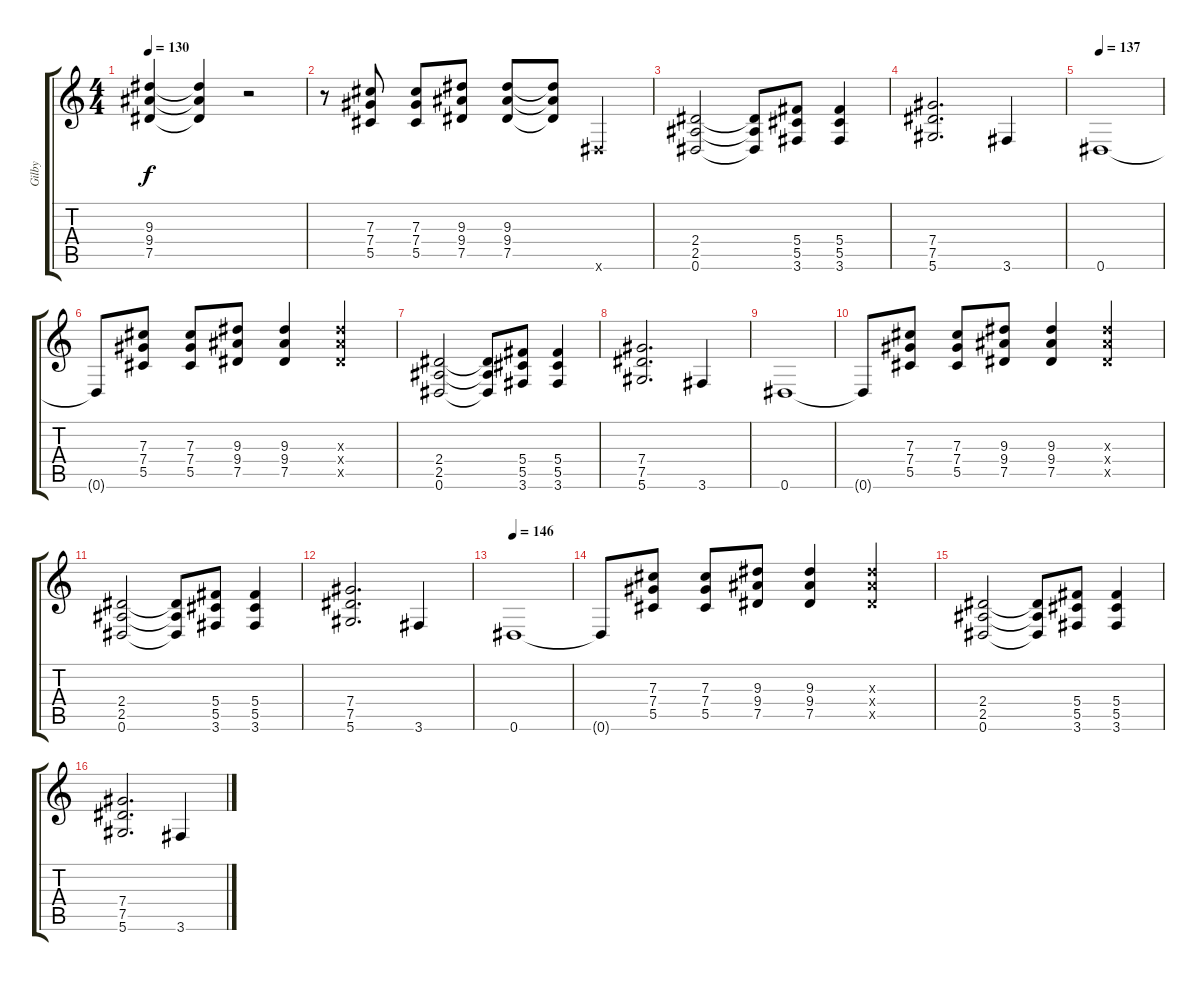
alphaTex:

\track ("Gilby" "Gilby") {instrument distortionguitar}
\staff {score tabs}
\tuning (Eb4 Bb3 Gb3 Db3 Ab2 Eb2) {hide}
\ts (4 4)
\tempo 130
\clef g2
\ks c
(9.3 9.4 7.5).4{dy f} (9.3{t} 9.4{t} 7.5{t}).4 r.2 |
r.8 (7.3 7.4 5.5).8 (7.3 7.4 5.5).8 (9.3 9.4 7.5).8 (9.3 9.4 7.5).8 (9.3{t} 9.4{t} 7.5{t}).8 0.6{x}.4 |
(2.4 2.5 0.6).2 (2.4{t} 2.5{t} 0.6{t}).8 (5.4 5.5 3.6).8 (5.4 5.5 3.6).4 |
(7.4 7.5 5.6).2{d} 3.6.4 |
\tempo 137
0.6.1 |
0.6{t}.8 (7.3 7.4 5.5).8 (7.3 7.4 5.5).8 (9.3 9.4 7.5).8 (9.3 9.4 7.5).4 (9.3{x} 9.4{x} 7.5{x}).4 |
(2.4 2.5 0.6).2 (2.4{t} 2.5{t} 0.6{t}).8 (5.4 5.5 3.6).8 (5.4 5.5 3.6).4 |
(7.4 7.5 5.6).2{d} 3.6.4 |
0.6.1 |
0.6{t}.8 (7.3 7.4 5.5).8 (7.3 7.4 5.5).8 (9.3 9.4 7.5).8 (9.3 9.4 7.5).4 (9.3{x} 9.4{x} 7.5{x}).4 |
(2.4 2.5 0.6).2 (2.4{t} 2.5{t} 0.6{t}).8 (5.4 5.5 3.6).8 (5.4 5.5 3.6).4 |
(7.4 7.5 5.6).2{d} 3.6.4 |
\tempo 146
0.6.1 |
0.6{t}.8 (7.3 7.4 5.5).8 (7.3 7.4 5.5).8 (9.3 9.4 7.5).8 (9.3 9.4 7.5).4 (9.3{x} 9.4{x} 7.5{x}).4 |
(2.4 2.5 0.6).2 (2.4{t} 2.5{t} 0.6{t}).8 (5.4 5.5 3.6).8 (5.4 5.5 3.6).4 |
(7.4 7.5 5.6).2{d} 3.6.4
